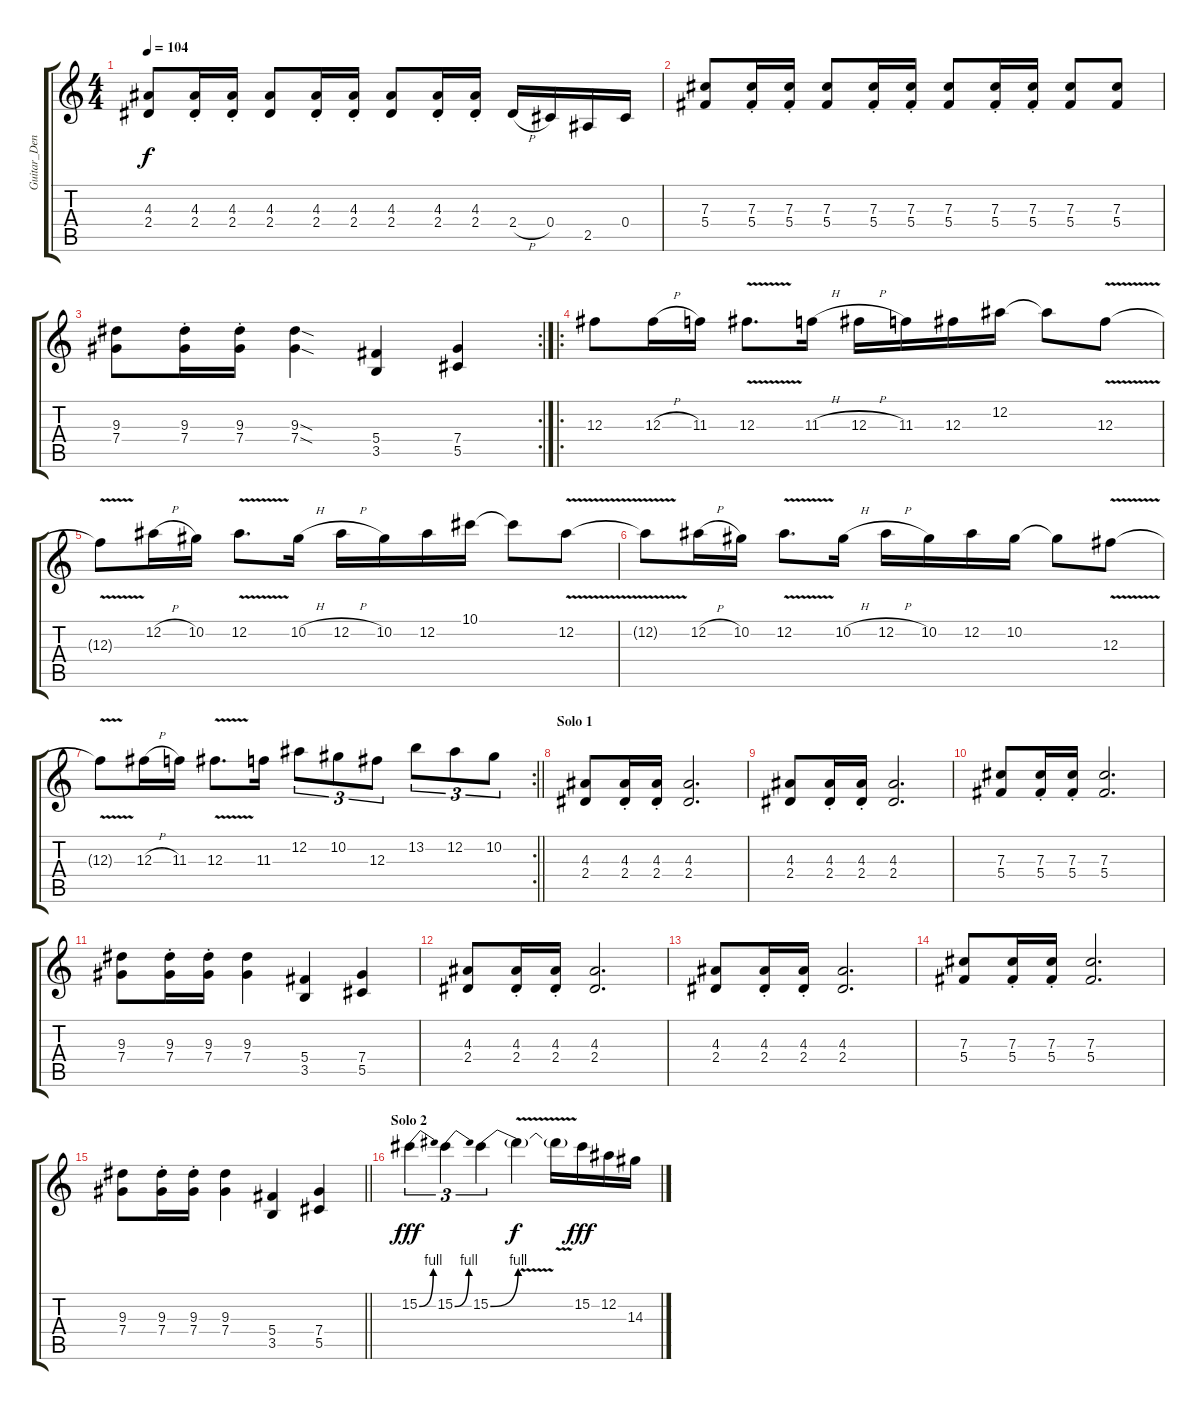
\track ("Guitar_DennisStratton" "Guitar_Den") {instrument distortionguitar}
\staff {score tabs}
\tuning (Eb4 Bb3 Gb3 Db3 Ab2 Eb2) {hide}
\ts (4 4)
\tempo 104
\clef g2
\ks c
(4.3 2.4).8{dy f} (4.3{st} 2.4{st}).16 (4.3{st} 2.4{st}).16 (4.3 2.4).8 (4.3{st} 2.4{st}).16 (4.3{st} 2.4{st}).16 (4.3 2.4).8 (4.3{st} 2.4{st}).16 (4.3{st} 2.4{st}).16 2.4{h}.16 0.4.16 2.5.16 0.4.16 |
(7.3 5.4).8 (7.3{st} 5.4{st}).16 (7.3{st} 5.4{st}).16 (7.3 5.4).8 (7.3{st} 5.4{st}).16 (7.3{st} 5.4{st}).16 (7.3 5.4).8 (7.3{st} 5.4{st}).16 (7.3{st} 5.4{st}).16 (7.3 5.4).8 (7.3 5.4).8 |
\rc 2
(9.3 7.4).8 (9.3{st} 7.4{st}).16 (9.3{st} 7.4{st}).16 (9.3{sod} 7.4{sod}).4 (5.4 3.5).4 (7.4 5.5).4 |
\ro
12.3.8{volume 16 instrument distortionguitar} 12.3{h}.16 11.3.16 12.3{v}.8{d} 11.3{h}.16 12.3{h}.16 11.3.16 12.3.16 12.2.16 12.2{t}.8 12.3{v}.8 |
12.3{t}.8 12.2{h}.16 10.2.16 12.2{v}.8{d} 10.2{h}.16 12.2{h}.16 10.2.16 12.2.16 10.1.16 10.1{t}.8 12.2{v}.8 |
12.2{t}.8 12.2{h}.16 10.2.16 12.2{v}.8{d} 10.2{h}.16 12.2{h}.16 10.2.16 12.2.16 10.2.16 10.2{t}.8 12.3{v}.8 |
\rc 2
\barLineRight lightlight
12.3{t}.8 12.3{h}.16 11.3.16 12.3{v}.8{d} 11.3.16 12.2.8{tu (3 2)} 10.2.8{tu (3 2)} 12.3.8{tu (3 2)} 13.2.8{tu (3 2)} 12.2.8{tu (3 2)} 10.2.8{tu (3 2)} |
\section ("" "Solo 1")
(4.3 2.4).8{volume 15} (4.3{st} 2.4{st}).16 (4.3{st} 2.4{st}).16 (4.3 2.4).2{d} |
(4.3 2.4).8 (4.3{st} 2.4{st}).16 (4.3{st} 2.4{st}).16 (4.3 2.4).2{d} |
(7.3 5.4).8 (7.3{st} 5.4{st}).16 (7.3{st} 5.4{st}).16 (7.3 5.4).2{d} |
(9.3 7.4).8 (9.3{st} 7.4{st}).16 (9.3{st} 7.4{st}).16 (9.3 7.4).4 (5.4 3.5).4 (7.4 5.5).4 |
(4.3 2.4).8 (4.3{st} 2.4{st}).16 (4.3{st} 2.4{st}).16 (4.3 2.4).2{d} |
(4.3 2.4).8 (4.3{st} 2.4{st}).16 (4.3{st} 2.4{st}).16 (4.3 2.4).2{d} |
(7.3 5.4).8 (7.3{st} 5.4{st}).16 (7.3{st} 5.4{st}).16 (7.3 5.4).2{d} |
\barLineRight lightlight
(9.3 7.4).8 (9.3{st} 7.4{st}).16 (9.3{st} 7.4{st}).16 (9.3 7.4).4 (5.4 3.5).4 (7.4 5.5).4 |
\section ("" "Solo 2")
15.2{be (bend 0 0 60 4)}.4{tu (3 2) dy fff volume 16 balance 8} 15.2{be (bend 0 0 60 4)}.4{tu (3 2)} 15.2{be (bend 0 0 60 4)}.4{tu (3 2)} 15.2{v t}.4{dy f} 15.2{t}.16 15.2.16{dy fff} 12.2.16 14.3.16
